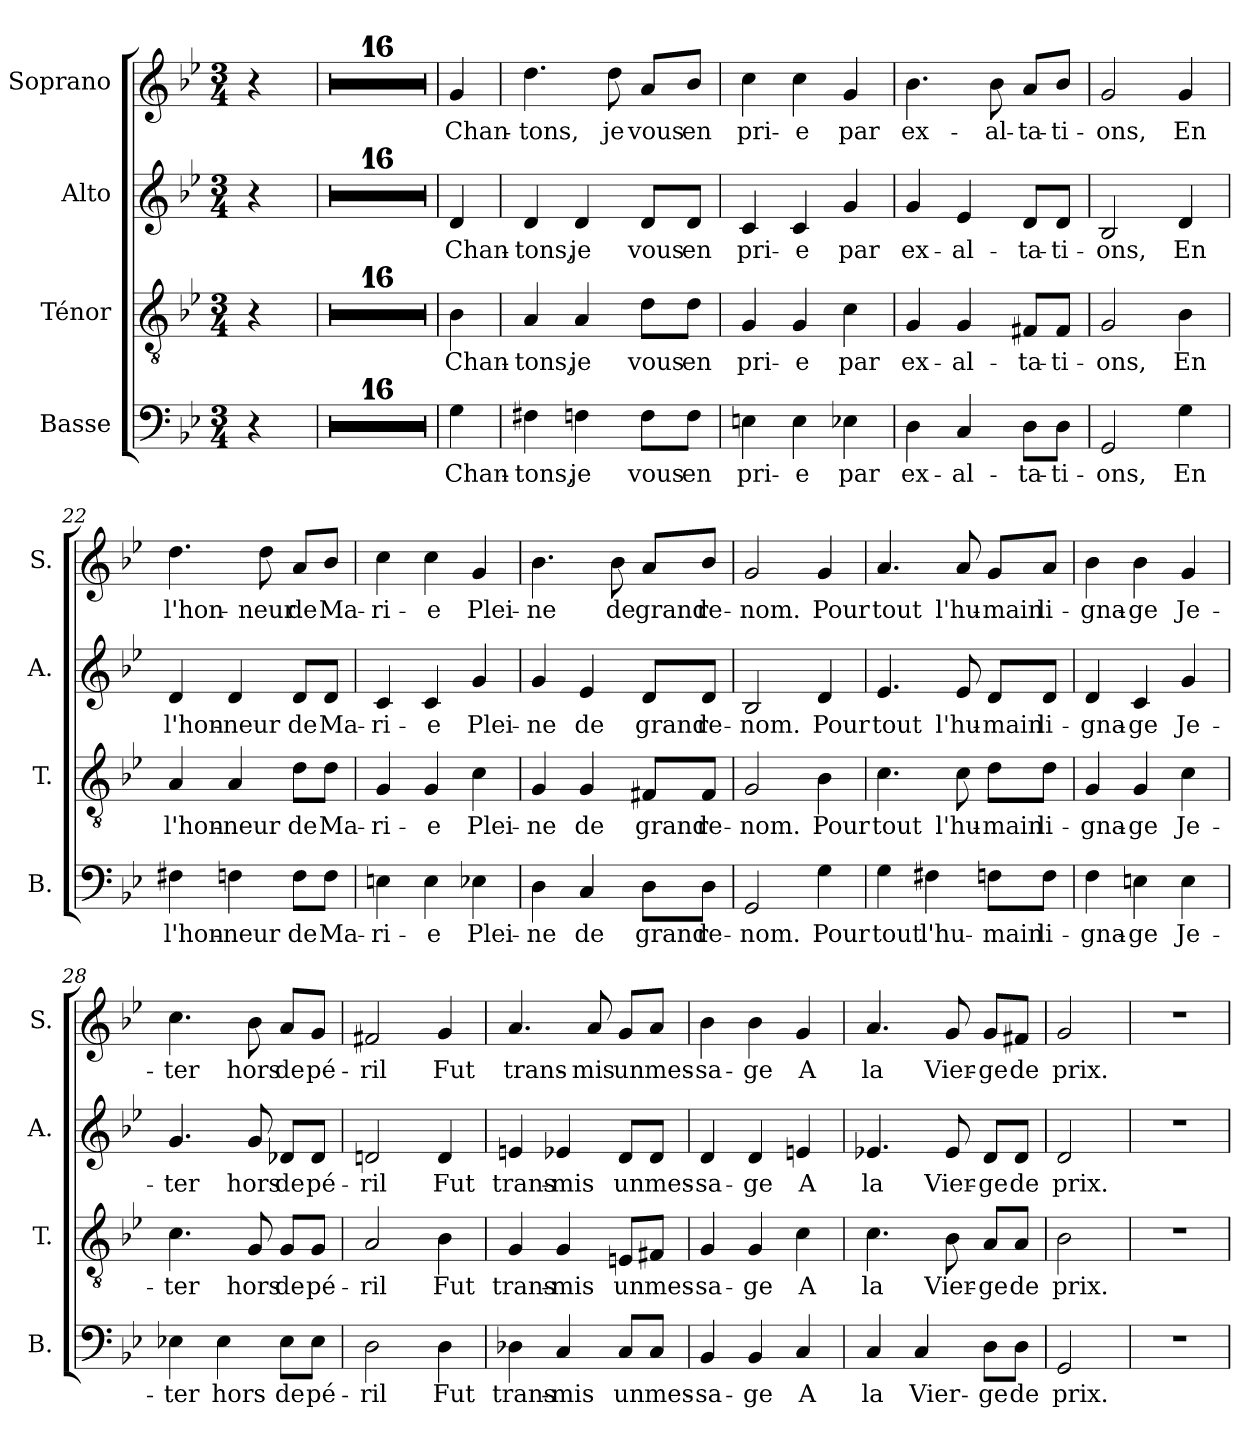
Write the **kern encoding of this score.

**kern	**text	**kern	**text	**kern	**text	**kern	**text
*part4	*part4	*part3	*part3	*part2	*part2	*part1	*part1
*staff4	*staff4	*staff3	*staff3	*staff2	*staff2	*staff1	*staff1
*I"Basse	*	*I"Ténor	*	*I"Alto	*	*I"Soprano	*
*I'B.	*	*I'T.	*	*I'A.	*	*I'S.	*
*clefF4	*	*clefGv2	*	*clefG2	*	*clefG2	*
*k[b-e-]	*	*k[b-e-]	*	*k[b-e-]	*	*k[b-e-]	*
*M3/4	*	*M3/4	*	*M3/4	*	*M3/4	*
*MM80	*	*MM80	*	*MM80	*	*MM80	*
=	=	=	=	=	=	=	=
4r	.	4r	.	4r	.	4r	.
=1	=1	=1	=1	=1	=1	=1	=1
2.r	.	2.r	.	2.r	.	2.r	.
=2	=2	=2	=2	=2	=2	=2	=2
2.r	.	2.r	.	2.r	.	2.r	.
=3	=3	=3	=3	=3	=3	=3	=3
2.r	.	2.r	.	2.r	.	2.r	.
=4	=4	=4	=4	=4	=4	=4	=4
2.r	.	2.r	.	2.r	.	2.r	.
=5	=5	=5	=5	=5	=5	=5	=5
2.r	.	2.r	.	2.r	.	2.r	.
=6	=6	=6	=6	=6	=6	=6	=6
2.r	.	2.r	.	2.r	.	2.r	.
=7	=7	=7	=7	=7	=7	=7	=7
2.r	.	2.r	.	2.r	.	2.r	.
=8	=8	=8	=8	=8	=8	=8	=8
2.r	.	2.r	.	2.r	.	2.r	.
=9	=9	=9	=9	=9	=9	=9	=9
2.r	.	2.r	.	2.r	.	2.r	.
=10	=10	=10	=10	=10	=10	=10	=10
2.r	.	2.r	.	2.r	.	2.r	.
=11	=11	=11	=11	=11	=11	=11	=11
2.r	.	2.r	.	2.r	.	2.r	.
=12	=12	=12	=12	=12	=12	=12	=12
2.r	.	2.r	.	2.r	.	2.r	.
=13	=13	=13	=13	=13	=13	=13	=13
2.r	.	2.r	.	2.r	.	2.r	.
=14	=14	=14	=14	=14	=14	=14	=14
2.r	.	2.r	.	2.r	.	2.r	.
=15	=15	=15	=15	=15	=15	=15	=15
2.r	.	2.r	.	2.r	.	2.r	.
=16	=16	=16	=16	=16	=16	=16	=16
2.r	.	2.r	.	2.r	.	2.r	.
=17	=17	=17	=17	=17	=17	=17	=17
!	!LO:LY:b	!	!LO:LY:b	!	!LO:LY:b	!	!LO:LY:b
4G\	Chan-	4B-\	Chan-	4d/	Chan-	4g/	Chan-
=18	=18	=18	=18	=18	=18	=18	=18
!	!LO:LY:b	!	!LO:LY:b	!	!LO:LY:b	!	!LO:LY:b
4F#X\	-tons,	4A/	-tons,	4d/	-tons,	4.dd\	-tons,
!	!LO:LY:b	!	!LO:LY:b	!	!LO:LY:b	!	!
4Fn\	je	4A/	je	4d/	je	.	.
!	!	!	!	!	!	!	!LO:LY:b
.	.	.	.	.	.	8dd\	je
!	!LO:LY:b	!	!LO:LY:b	!	!LO:LY:b	!	!LO:LY:b
8F\L	vous	8d\L	vous	8d/L	vous	8a/L	vous
!	!LO:LY:b	!	!LO:LY:b	!	!LO:LY:b	!	!LO:LY:b
8F\J	en	8d\J	en	8d/J	en	8b-/J	en
=19	=19	=19	=19	=19	=19	=19	=19
!	!LO:LY:b	!	!LO:LY:b	!	!LO:LY:b	!	!LO:LY:b
4En\	pri-	4G/	pri-	4c/	pri-	4cc\	pri-
!	!LO:LY:b	!	!LO:LY:b	!	!LO:LY:b	!	!LO:LY:b
4E\	-e	4G/	-e	4c/	-e	4cc\	-e
!	!LO:LY:b	!	!LO:LY:b	!	!LO:LY:b	!	!LO:LY:b
4E-X\	par	4c\	par	4g/	par	4g/	par
=20	=20	=20	=20	=20	=20	=20	=20
!	!LO:LY:b	!	!LO:LY:b	!	!LO:LY:b	!	!LO:LY:b
4D\	ex-	4G/	ex-	4g/	ex-	4.b-\	ex-
!	!LO:LY:b	!	!LO:LY:b	!	!LO:LY:b	!	!
4C/	-al-	4G/	-al-	4e-/	-al-	.	.
!	!	!	!	!	!	!	!LO:LY:b
.	.	.	.	.	.	8b-\	-al-
!	!LO:LY:b	!	!LO:LY:b	!	!LO:LY:b	!	!LO:LY:b
8D\L	-ta-	8F#X/L	-ta-	8d/L	-ta-	8a/L	-ta-
!	!LO:LY:b	!	!LO:LY:b	!	!LO:LY:b	!	!LO:LY:b
8D\J	-ti-	8F#/J	-ti-	8d/J	-ti-	8b-/J	-ti-
=21	=21	=21	=21	=21	=21	=21	=21
!	!LO:LY:b	!	!LO:LY:b	!	!LO:LY:b	!	!LO:LY:b
2GG/	-ons,	2G/	-ons,	2B-/	-ons,	2g/	-ons,
!	!LO:LY:b	!	!LO:LY:b	!	!LO:LY:b	!	!LO:LY:b
4G\	En	4B-\	En	4d/	En	4g/	En
=22	=22	=22	=22	=22	=22	=22	=22
!	!LO:LY:b	!	!LO:LY:b	!	!LO:LY:b	!	!LO:LY:b
4F#X\	l'hon-	4A/	l'hon-	4d/	l'hon-	4.dd\	l'hon-
!	!LO:LY:b	!	!LO:LY:b	!	!LO:LY:b	!	!
4Fn\	-neur	4A/	-neur	4d/	-neur	.	.
!	!	!	!	!	!	!	!LO:LY:b
.	.	.	.	.	.	8dd\	-neur
!	!LO:LY:b	!	!LO:LY:b	!	!LO:LY:b	!	!LO:LY:b
8F\L	de	8d\L	de	8d/L	de	8a/L	de
!	!LO:LY:b	!	!LO:LY:b	!	!LO:LY:b	!	!LO:LY:b
8F\J	Ma-	8d\J	Ma-	8d/J	Ma-	8b-/J	Ma-
=23	=23	=23	=23	=23	=23	=23	=23
!	!LO:LY:b	!	!LO:LY:b	!	!LO:LY:b	!	!LO:LY:b
4En\	-ri-	4G/	-ri-	4c/	-ri-	4cc\	-ri-
!	!LO:LY:b	!	!LO:LY:b	!	!LO:LY:b	!	!LO:LY:b
4E\	-e	4G/	-e	4c/	-e	4cc\	-e
!	!LO:LY:b	!	!LO:LY:b	!	!LO:LY:b	!	!LO:LY:b
4E-X\	Plei-	4c\	Plei-	4g/	Plei-	4g/	Plei-
=24	=24	=24	=24	=24	=24	=24	=24
!	!LO:LY:b	!	!LO:LY:b	!	!LO:LY:b	!	!LO:LY:b
4D\	-ne	4G/	-ne	4g/	-ne	4.b-\	-ne
!	!LO:LY:b	!	!LO:LY:b	!	!LO:LY:b	!	!
4C/	de	4G/	de	4e-/	de	.	.
!	!	!	!	!	!	!	!LO:LY:b
.	.	.	.	.	.	8b-\	de
!	!LO:LY:b	!	!LO:LY:b	!	!LO:LY:b	!	!LO:LY:b
8D\L	grand	8F#X/L	grand	8d/L	grand	8a/L	grand
!	!LO:LY:b	!	!LO:LY:b	!	!LO:LY:b	!	!LO:LY:b
8D\J	re-	8F#/J	re-	8d/J	re-	8b-/J	re-
=25	=25	=25	=25	=25	=25	=25	=25
!	!LO:LY:b	!	!LO:LY:b	!	!LO:LY:b	!	!LO:LY:b
2GG/	-nom.	2G/	-nom.	2B-/	-nom.	2g/	-nom.
!	!LO:LY:b	!	!LO:LY:b	!	!LO:LY:b	!	!LO:LY:b
4G\	Pour	4B-\	Pour	4d/	Pour	4g/	Pour
=26	=26	=26	=26	=26	=26	=26	=26
!	!LO:LY:b	!	!LO:LY:b	!	!LO:LY:b	!	!LO:LY:b
4G\	tout	4.c\	tout	4.e-/	tout	4.a/	tout
!	!LO:LY:b	!	!	!	!	!	!
4F#X\	l'hu-	.	.	.	.	.	.
!	!	!	!LO:LY:b	!	!LO:LY:b	!	!LO:LY:b
.	.	8c\	l'hu-	8e-/	l'hu-	8a/	l'hu-
!	!LO:LY:b	!	!LO:LY:b	!	!LO:LY:b	!	!LO:LY:b
8Fn\L	-main	8d\L	-main	8d/L	-main	8g/L	-main
!	!LO:LY:b	!	!LO:LY:b	!	!LO:LY:b	!	!LO:LY:b
8F\J	li-	8d\J	li-	8d/J	li-	8a/J	li-
=27	=27	=27	=27	=27	=27	=27	=27
!	!LO:LY:b	!	!LO:LY:b	!	!LO:LY:b	!	!LO:LY:b
4F\	-gna-	4G/	-gna-	4d/	-gna-	4b-\	-gna-
!	!LO:LY:b	!	!LO:LY:b	!	!LO:LY:b	!	!LO:LY:b
4En\	-ge	4G/	-ge	4c/	-ge	4b-\	-ge
!	!LO:LY:b	!	!LO:LY:b	!	!LO:LY:b	!	!LO:LY:b
4E\	Je-	4c\	Je-	4g/	Je-	4g/	Je-
=28	=28	=28	=28	=28	=28	=28	=28
!	!LO:LY:b	!	!LO:LY:b	!	!LO:LY:b	!	!LO:LY:b
4E-X\	-ter	4.c\	-ter	4.g/	-ter	4.cc\	-ter
!	!LO:LY:b	!	!	!	!	!	!
4E-\	hors	.	.	.	.	.	.
!	!	!	!LO:LY:b	!	!LO:LY:b	!	!LO:LY:b
.	.	8G/	hors	8g/	hors	8b-\	hors
!	!LO:LY:b	!	!LO:LY:b	!	!LO:LY:b	!	!LO:LY:b
8E-\L	de	8G/L	de	8d-X/L	de	8a/L	de
!	!LO:LY:b	!	!LO:LY:b	!	!LO:LY:b	!	!LO:LY:b
8E-\J	pé-	8G/J	pé-	8d-/J	pé-	8g/J	pé-
=29	=29	=29	=29	=29	=29	=29	=29
!	!LO:LY:b	!	!LO:LY:b	!	!LO:LY:b	!	!LO:LY:b
2D\	-ril	2A/	-ril	2dn/	-ril	2f#X/	-ril
!	!LO:LY:b	!	!LO:LY:b	!	!LO:LY:b	!	!LO:LY:b
4D\	Fut	4B-\	Fut	4d/	Fut	4g/	Fut
=30	=30	=30	=30	=30	=30	=30	=30
!	!LO:LY:b	!	!LO:LY:b	!	!LO:LY:b	!	!LO:LY:b
4D-X\	trans-	4G/	trans-	4en/	trans-	4.a/	trans-
!	!LO:LY:b	!	!LO:LY:b	!	!LO:LY:b	!	!
4C/	-mis	4G/	-mis	4e-X/	-mis	.	.
!	!	!	!	!	!	!	!LO:LY:b
.	.	.	.	.	.	8a/	-mis
!	!LO:LY:b	!	!LO:LY:b	!	!LO:LY:b	!	!LO:LY:b
8C/L	un	8En/L	un	8d/L	un	8g/L	un
!	!LO:LY:b	!	!LO:LY:b	!	!LO:LY:b	!	!LO:LY:b
8C/J	mes-	8F#X/J	mes-	8d/J	mes-	8a/J	mes-
=31	=31	=31	=31	=31	=31	=31	=31
!	!LO:LY:b	!	!LO:LY:b	!	!LO:LY:b	!	!LO:LY:b
4BB-/	-sa-	4G/	-sa-	4d/	-sa-	4b-\	-sa-
!	!LO:LY:b	!	!LO:LY:b	!	!LO:LY:b	!	!LO:LY:b
4BB-/	-ge	4G/	-ge	4d/	-ge	4b-\	-ge
!	!LO:LY:b	!	!LO:LY:b	!	!LO:LY:b	!	!LO:LY:b
4C/	A	4c\	A	4en/	A	4g/	A
=32	=32	=32	=32	=32	=32	=32	=32
!	!LO:LY:b	!	!LO:LY:b	!	!LO:LY:b	!	!LO:LY:b
4C/	la	4.c\	la	4.e-X/	la	4.a/	la
!	!LO:LY:b	!	!	!	!	!	!
4C/	Vier-	.	.	.	.	.	.
!	!	!	!LO:LY:b	!	!LO:LY:b	!	!LO:LY:b
.	.	8B-\	Vier-	8e-/	Vier-	8g/	Vier-
!	!LO:LY:b	!	!LO:LY:b	!	!LO:LY:b	!	!LO:LY:b
8D\L	-ge	8A/L	-ge	8d/L	-ge	8g/L	-ge
!	!LO:LY:b	!	!LO:LY:b	!	!LO:LY:b	!	!LO:LY:b
8D\J	de	8A/J	de	8d/J	de	8f#X/J	de
=33	=33	=33	=33	=33	=33	=33	=33
!	!LO:LY:b	!	!LO:LY:b	!	!LO:LY:b	!	!LO:LY:b
2GG/	prix.	2B-\	prix.	2d/	prix.	2g/	prix.
=34	=34	=34	=34	=34	=34	=34	=34
2.r	.	2.r	.	2.r	.	2.r	.
=	=	=	=	=	=	=	=
*-	*-	*-	*-	*-	*-	*-	*-
